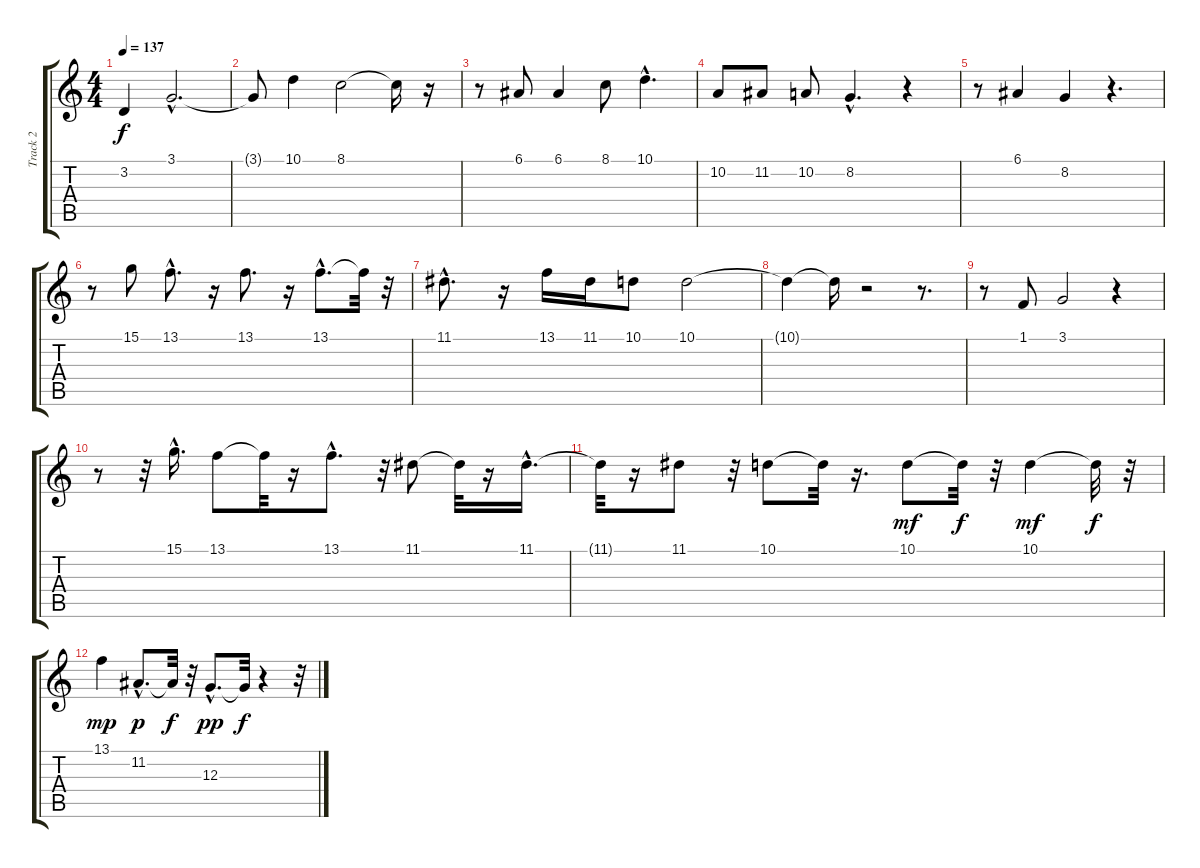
\track ("Track 2" "Track 2") {instrument lead1square}
\staff {score tabs}
\tuning (E4 B3 G3 D3 A2 E2) {hide}
\ts (4 4)
\tempo 137
\clef g2
\ks c
3.2.4{dy f} 3.1{hac}.2{d} |
3.1{t}.8 10.1.4 8.1.2 8.1{t}.16 r.16 |
r.8 6.1.8 6.1.4 8.1.8 10.1{hac}.4{d} |
10.2.8 11.2.8 10.2.8 8.2{hac}.4{d} r.4 |
r.8 6.1.4 8.2.4 r.4{d} |
r.8 15.1.8 13.1{hac}.8{d} r.16 13.1.8{d} r.16 13.1{hac}.8{d} 13.1{t}.32 r.32 |
11.1{hac}.8{d} r.16 13.1.16 11.1.16 10.1.8 10.1.2 |
10.1{t}.4 10.1{t}.16 r.2 r.8{d} |
r.8 1.1.8 3.1.2 r.4 |
r.8 r.32 15.1{hac}.16{d} 13.1.8 13.1{t}.32 r.16 13.1{hac}.8{d} r.32 11.1.8 11.1{t}.32 r.16 11.1{hac}.16{d} |
11.1{t}.32 r.16 11.1.8 r.32 10.1.8 10.1{t}.32 r.16{d} 10.1.8{dy mf} 10.1{t}.32{dy f} r.32 10.1.4{dy mf} 10.1{t}.32{dy f} r.32 |
13.1.4{dy mp} 11.2{hac}.8{d dy p} 11.2{t}.32{dy f} r.32 12.3{hac}.8{d dy pp} 12.3{t}.32{dy f} r.4 r.32
